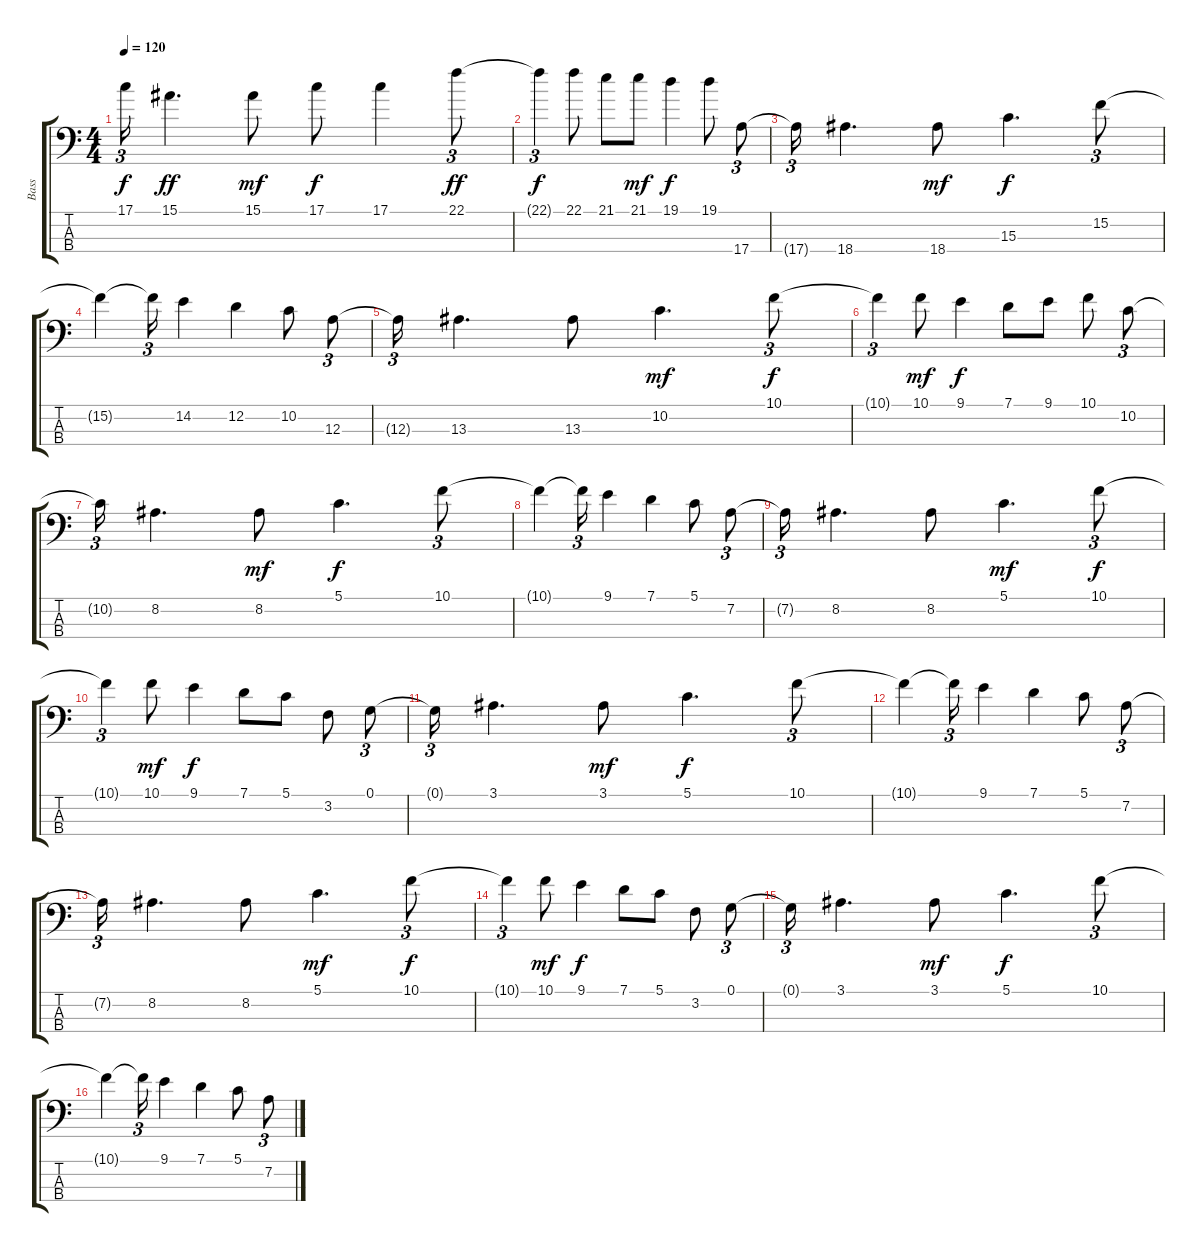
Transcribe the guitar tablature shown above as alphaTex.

\track ("Bass" "Bass") {instrument acousticbass}
\staff {score tabs}
\tuning (G2 D2 A1 E1) {hide}
\ts (4 4)
\tempo 120
\clef f4
\ks c
17.1{t}.16{tu (3 2) dy f} 15.1.4{d dy ff} 15.1.8{dy mf} 17.1.8{dy f} 17.1.4 22.1.8{tu (3 2) dy ff} |
22.1{t}.4{tu (3 2) dy f} 22.1.8 21.1.8 21.1.8{dy mf} 19.1.4{dy f} 19.1.8 17.4.8{tu (3 2)} |
17.4{t}.16{tu (3 2)} 18.4.4{d} 18.4.8{dy mf} 15.3.4{d dy f} 15.2.8{tu (3 2)} |
15.2{t}.4 15.2{t}.16{tu (3 2)} 14.2.4 12.2.4 10.2.8 12.3.8{tu (3 2)} |
12.3{t}.16{tu (3 2)} 13.3.4{d} 13.3.8 10.2.4{d dy mf} 10.1.8{tu (3 2) dy f} |
10.1{t}.4{tu (3 2)} 10.1.8{dy mf} 9.1.4{dy f} 7.1.8 9.1.8 10.1.8 10.2.8{tu (3 2)} |
10.2{t}.16{tu (3 2)} 8.2.4{d} 8.2.8{dy mf} 5.1.4{d dy f} 10.1.8{tu (3 2)} |
10.1{t}.4 10.1{t}.16{tu (3 2)} 9.1.4 7.1.4 5.1.8 7.2.8{tu (3 2)} |
7.2{t}.16{tu (3 2)} 8.2.4{d} 8.2.8 5.1.4{d dy mf} 10.1.8{tu (3 2) dy f} |
10.1{t}.4{tu (3 2)} 10.1.8{dy mf} 9.1.4{dy f} 7.1.8 5.1.8 3.2.8 0.1.8{tu (3 2)} |
0.1{t}.16{tu (3 2)} 3.1.4{d} 3.1.8{dy mf} 5.1.4{d dy f} 10.1.8{tu (3 2)} |
10.1{t}.4 10.1{t}.16{tu (3 2)} 9.1.4 7.1.4 5.1.8 7.2.8{tu (3 2)} |
7.2{t}.16{tu (3 2)} 8.2.4{d} 8.2.8 5.1.4{d dy mf} 10.1.8{tu (3 2) dy f} |
10.1{t}.4{tu (3 2)} 10.1.8{dy mf} 9.1.4{dy f} 7.1.8 5.1.8 3.2.8 0.1.8{tu (3 2)} |
0.1{t}.16{tu (3 2)} 3.1.4{d} 3.1.8{dy mf} 5.1.4{d dy f} 10.1.8{tu (3 2)} |
10.1{t}.4 10.1{t}.16{tu (3 2)} 9.1.4 7.1.4 5.1.8 7.2.8{tu (3 2)}
